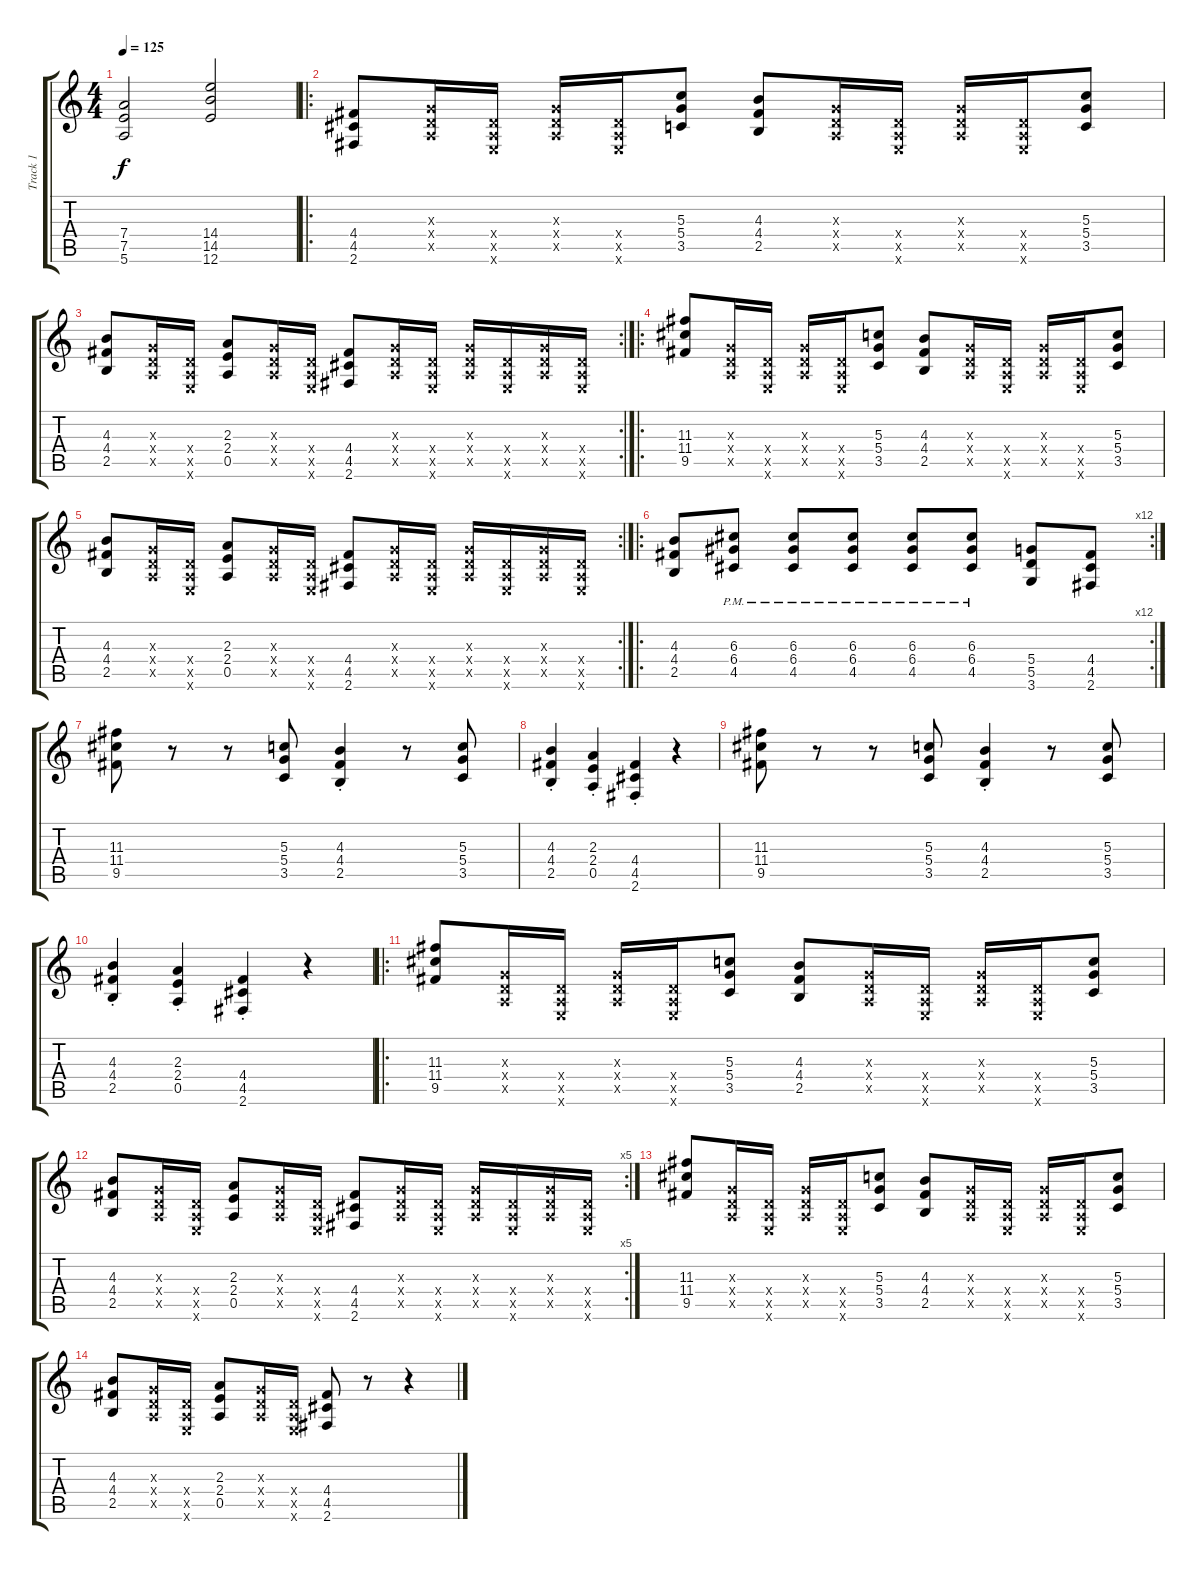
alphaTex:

\track ("Track 1" "Track 1") {instrument distortionguitar}
\staff {score tabs}
\tuning (E4 B3 G3 D3 A2 E2) {hide}
\ts (4 4)
\tempo 125
\clef g2
\ks c
(7.4 7.5 5.6).2{dy f} (14.4 14.5 12.6).2 |
\ro
(4.4 4.5 2.6).8 (0.3{x} 0.4{x} 0.5{x}).16 (0.4{x} 0.5{x} 0.6{x}).16 (0.3{x} 0.4{x} 0.5{x}).16 (0.4{x} 0.5{x} 0.6{x}).16 (5.3 5.4 3.5).8 (4.3 4.4 2.5).8 (0.3{x} 0.4{x} 0.5{x}).16 (0.4{x} 0.5{x} 0.6{x}).16 (0.3{x} 0.4{x} 0.5{x}).16 (0.4{x} 0.5{x} 0.6{x}).16 (5.3 5.4 3.5).8 |
\rc 2
(4.3 4.4 2.5).8 (0.3{x} 0.4{x} 0.5{x}).16 (0.4{x} 0.5{x} 0.6{x}).16 (2.3 2.4 0.5).8 (0.3{x} 0.4{x} 0.5{x}).16 (0.4{x} 0.5{x} 0.6{x}).16 (4.4 4.5 2.6).8 (0.3{x} 0.4{x} 0.5{x}).16 (0.4{x} 0.5{x} 0.6{x}).16 (0.3{x} 0.4{x} 0.5{x}).16 (0.4{x} 0.5{x} 0.6{x}).16 (0.3{x} 0.4{x} 0.5{x}).16 (0.4{x} 0.5{x} 0.6{x}).16 |
\ro
(11.3 11.4 9.5).8 (0.3{x} 0.4{x} 0.5{x}).16 (0.4{x} 0.5{x} 0.6{x}).16 (0.3{x} 0.4{x} 0.5{x}).16 (0.4{x} 0.5{x} 0.6{x}).16 (5.3 5.4 3.5).8 (4.3 4.4 2.5).8 (0.3{x} 0.4{x} 0.5{x}).16 (0.4{x} 0.5{x} 0.6{x}).16 (0.3{x} 0.4{x} 0.5{x}).16 (0.4{x} 0.5{x} 0.6{x}).16 (5.3 5.4 3.5).8 |
\rc 2
(4.3 4.4 2.5).8 (0.3{x} 0.4{x} 0.5{x}).16 (0.4{x} 0.5{x} 0.6{x}).16 (2.3 2.4 0.5).8 (0.3{x} 0.4{x} 0.5{x}).16 (0.4{x} 0.5{x} 0.6{x}).16 (4.4 4.5 2.6).8 (0.3{x} 0.4{x} 0.5{x}).16 (0.4{x} 0.5{x} 0.6{x}).16 (0.3{x} 0.4{x} 0.5{x}).16 (0.4{x} 0.5{x} 0.6{x}).16 (0.3{x} 0.4{x} 0.5{x}).16 (0.4{x} 0.5{x} 0.6{x}).16 |
\ro
\rc 12
(4.3 4.4 2.5).8 (6.3{pm} 6.4{pm} 4.5{pm}).8 (6.3{pm} 6.4{pm} 4.5{pm}).8 (6.3{pm} 6.4{pm} 4.5{pm}).8 (6.3{pm} 6.4{pm} 4.5{pm}).8 (6.3{pm} 6.4{pm} 4.5{pm}).8 (5.4 5.5 3.6).8 (4.4 4.5 2.6).8 |
(11.3 11.4 9.5).8 r.8 r.8 (5.3 5.4 3.5).8 (4.3{st} 4.4{st} 2.5{st}).4 r.8 (5.3 5.4 3.5).8 |
(4.3{st} 4.4{st} 2.5{st}).4 (2.3{st} 2.4{st} 0.5{st}).4 (4.4{st} 4.5{st} 2.6{st}).4 r.4 |
(11.3 11.4 9.5).8 r.8 r.8 (5.3 5.4 3.5).8 (4.3{st} 4.4{st} 2.5{st}).4 r.8 (5.3 5.4 3.5).8 |
(4.3{st} 4.4{st} 2.5{st}).4 (2.3{st} 2.4{st} 0.5{st}).4 (4.4{st} 4.5{st} 2.6{st}).4 r.4 |
\ro
(11.3 11.4 9.5).8 (0.3{x} 0.4{x} 0.5{x}).16 (0.4{x} 0.5{x} 0.6{x}).16 (0.3{x} 0.4{x} 0.5{x}).16 (0.4{x} 0.5{x} 0.6{x}).16 (5.3 5.4 3.5).8 (4.3 4.4 2.5).8 (0.3{x} 0.4{x} 0.5{x}).16 (0.4{x} 0.5{x} 0.6{x}).16 (0.3{x} 0.4{x} 0.5{x}).16 (0.4{x} 0.5{x} 0.6{x}).16 (5.3 5.4 3.5).8 |
\rc 5
(4.3 4.4 2.5).8 (0.3{x} 0.4{x} 0.5{x}).16 (0.4{x} 0.5{x} 0.6{x}).16 (2.3 2.4 0.5).8 (0.3{x} 0.4{x} 0.5{x}).16 (0.4{x} 0.5{x} 0.6{x}).16 (4.4 4.5 2.6).8 (0.3{x} 0.4{x} 0.5{x}).16 (0.4{x} 0.5{x} 0.6{x}).16 (0.3{x} 0.4{x} 0.5{x}).16 (0.4{x} 0.5{x} 0.6{x}).16 (0.3{x} 0.4{x} 0.5{x}).16 (0.4{x} 0.5{x} 0.6{x}).16 |
(11.3 11.4 9.5).8 (0.3{x} 0.4{x} 0.5{x}).16 (0.4{x} 0.5{x} 0.6{x}).16 (0.3{x} 0.4{x} 0.5{x}).16 (0.4{x} 0.5{x} 0.6{x}).16 (5.3 5.4 3.5).8 (4.3 4.4 2.5).8 (0.3{x} 0.4{x} 0.5{x}).16 (0.4{x} 0.5{x} 0.6{x}).16 (0.3{x} 0.4{x} 0.5{x}).16 (0.4{x} 0.5{x} 0.6{x}).16 (5.3 5.4 3.5).8 |
(4.3 4.4 2.5).8 (0.3{x} 0.4{x} 0.5{x}).16 (0.4{x} 0.5{x} 0.6{x}).16 (2.3 2.4 0.5).8 (0.3{x} 0.4{x} 0.5{x}).16 (0.4{x} 0.5{x} 0.6{x}).16 (4.4 4.5 2.6).8 r.8 r.4
